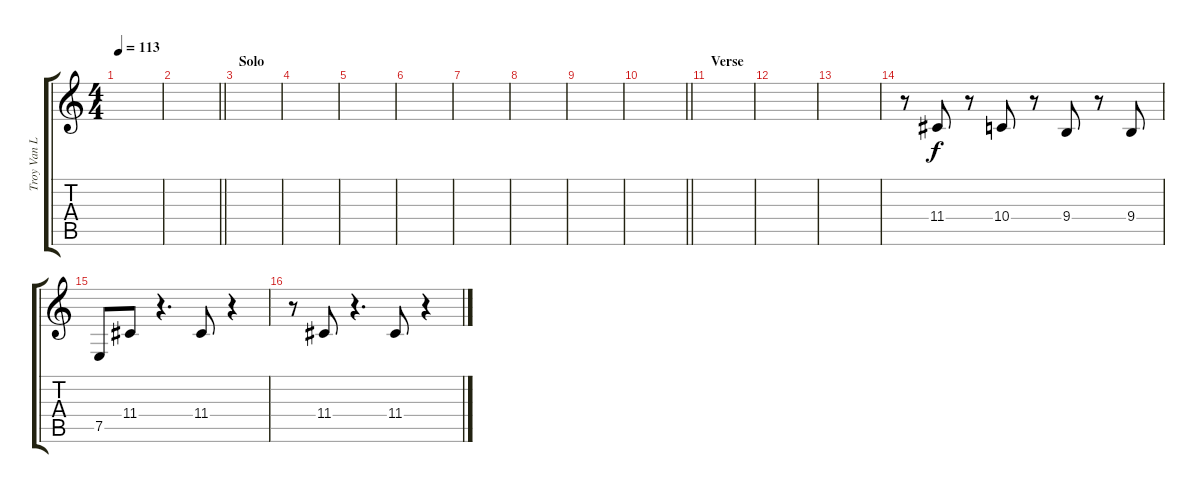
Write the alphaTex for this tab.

\track ("Troy Van Leeuwen (Keyboard)" "Troy Van L") {instrument electricgrandpiano}
\staff {score tabs}
\tuning (E4 B3 G3 D3 A2 E2) {hide}
\ts (4 4)
\tempo 113
\clef g2
\ks c
|
\barLineRight lightlight
|
\section ("" "Solo")
|
|
|
|
|
|
|
\barLineRight lightlight
|
\section ("" "Verse")
|
|
|
r.8 11.4.8 r.8 10.4.8 r.8 9.4.8 r.8 9.4.8 |
7.5.8 11.4.8 r.4{d} 11.4.8 r.4 |
r.8 11.4.8 r.4{d} 11.4.8 r.4
